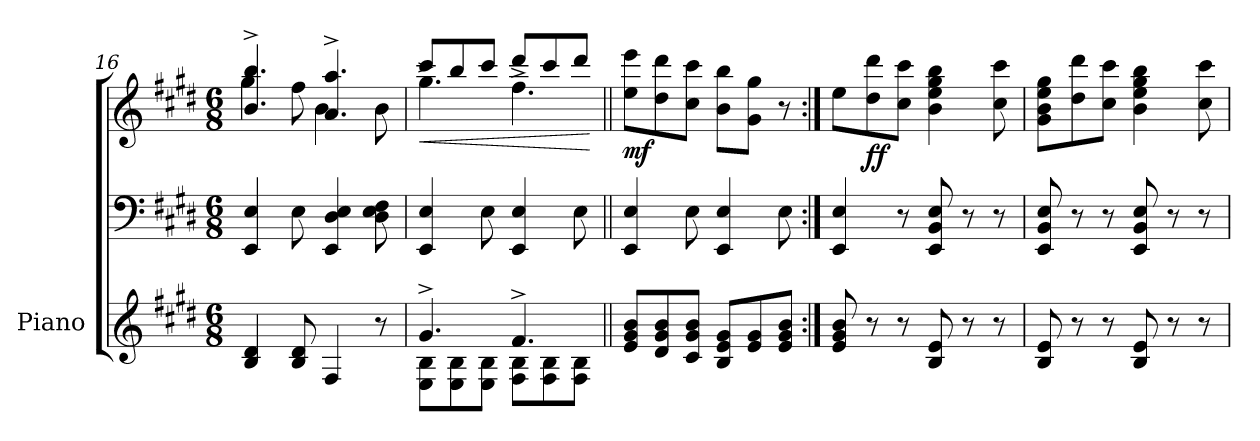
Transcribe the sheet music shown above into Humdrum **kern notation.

**kern	**kern	**kern	**dynam
*part1	*part1	*part1	*part1
*staff3	*staff2	*staff1	*staff1/2/3
*I"Piano	*	*	*
*I'Pno.	*	*	*
*clefG2	*clefF4	*clefG2	*
*k[f#c#g#d#]	*k[f#c#g#d#]	*k[f#c#g#d#]	*
*M6/8	*M6/8	*M6/8	*
=16	=16	=16	=16
*	*	*^	*
4B/ 4d#/	4EE/ 4E/	4.b/^ 4.bb/^	4gg#\	.
8B/ 8d#/	8E\	.	8ff#\	.
4F#/	4EE/ 4D#/ 4E/	4.a/^ 4.aa/^	4b\	.
8r	8D#\ 8E\ 8F#\	.	8b\	.
!!LO:LB:g=z	!!
=17	=17	=17	=17	=17
*^	*	*	*	*
!	!	!	!	!	!LO:HP:b
4.g#^/	8E\ 8B\L	4EE/ 4E/	4.gg#^\	8ccc#/L	<
.	8E\ 8B\	.	.	8bb/	.
.	8E\ 8B\J	8E\	.	8ccc#/J	.
4.f#^/	8F#\ 8B\L	4EE/ 4E/	4.ff#^\	8ddd#/L	.
.	8F#\ 8B\	.	.	8ccc#/	.
.	8F#\ 8B\J	8E\	.	8ddd#/J	.
*v	*v	*	*v	*v	*
.	.	.	[
=18||	=18||	=18||	=18||
!	!	!	!LO:DY:b
8e/ 8g#/ 8b/L	4EE/ 4E/	8ee\ 8eee\L	mf
8d#/ 8g#/ 8b/	.	8dd#\ 8ddd#\	.
8c#/ 8g#/ 8b/J	8E\	8cc#\ 8ccc#\J	.
8B/ 8e/ 8g#/L	4EE/ 4E/	8b\ 8bb\L	.
8e/ 8g#/	.	8g#\ 8gg#\J	.
8e/ 8g#/ 8b/J	8E\	8r	.
=19:|!	=19:|!	=19:|!	=19:|!
8e/ 8g#/ 8b/	4EE/ 4E/	8ee\L	.
!	!	!	!LO:DY:b
8r	.	8dd#\ 8ddd#\	ff
8r	8r	8cc#\ 8ccc#\J	.
8B/ 8e/	8EE/ 8BB/ 8E/	4b\ 4ee\ 4gg#\ 4bb\	.
8r	8r	.	.
8r	8r	8cc#\ 8ccc#\	.
=20	=20	=20	=20
8B/ 8e/	8EE/ 8BB/ 8E/	8g#\ 8b\ 8ee\ 8gg#\L	.
8r	8r	8dd#\ 8ddd#\	.
8r	8r	8cc#\ 8ccc#\J	.
8B/ 8e/	8EE/ 8BB/ 8E/	4b\ 4ee\ 4gg#\ 4bb\	.
8r	8r	.	.
8r	8r	8cc#\ 8ccc#\	.
=	=	=	=
*-	*-	*-	*-
